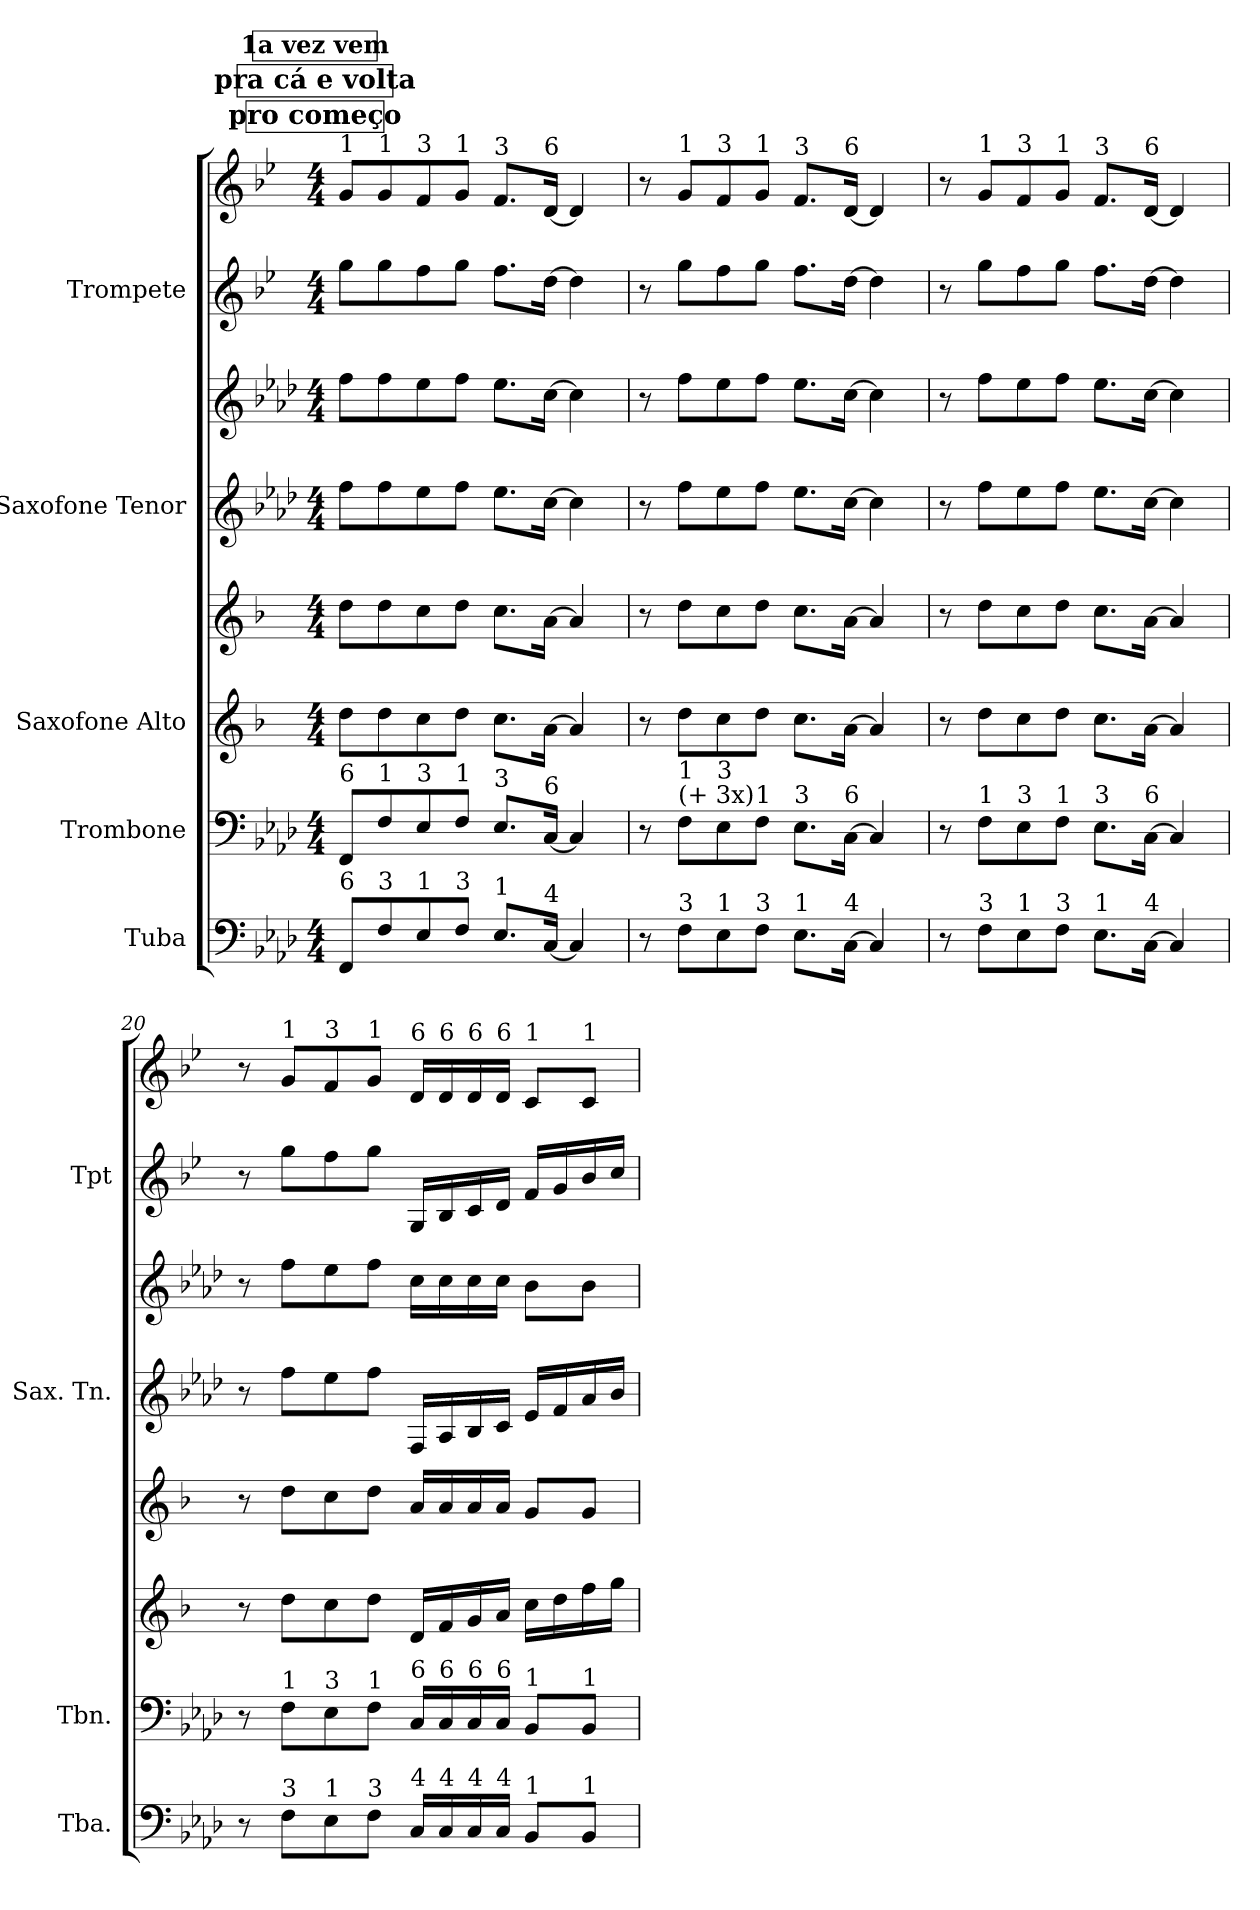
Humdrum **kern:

**kern	**kern	**kern	**kern	**kern	**kern	**kern	**kern
*part5	*part4	*part3	*part3	*part2	*part2	*part1	*part1
*staff8	*staff7	*staff6	*staff5	*staff4	*staff3	*staff2	*staff1
*I"Tuba	*I"Trombone	*I"Saxofone Alto	*	*I"Saxofone Tenor	*	*I"Trompete	*
*I'Tba.	*I'Tbn.	*	*	*I'Sax. Tn.	*	*I'Tpt	*
!!LO:PB:g=z
*clefF4	*clefF4	*clefG2	*clefG2	*clefG2	*clefG2	*clefG2	*clefG2
*	*	*ITrd5c9	*ITrd5c9	*ITrd8c14	*ITrd8c14	*ITrd1c2	*ITrd1c2
*k[b-e-a-d-]	*k[b-e-a-d-]	*k[b-e-a-d-]	*k[b-e-a-d-]	*k[b-e-a-d-]	*k[b-e-a-d-]	*k[b-e-a-d-]	*k[b-e-a-d-]
*M4/4	*M4/4	*M4/4	*M4/4	*M4/4	*M4/4	*M4/4	*M4/4
!!LO:REH:place=s1:b:t=pro começo
!!LO:REH:place=s1:b:t=pra cá e volta
!!LO:REH:place=s1:a:B:fs=14:t=1a vez vem
=17	=17	=17	=17	=17	=17	=17	=17
!	!	!	!	!	!	!	!LO:TX:a:t=1
!	!LO:TX:a:t=6	!	!	!	!	!	!
!LO:TX:a:t=6	!	!	!	!	!	!	!
8FF/L	8FF/L	8f\L	8f\L	8f\L	8f\L	8ff\L	8f/L
!	!	!	!	!	!	!	!LO:TX:a:t=1
!	!LO:TX:a:t=1	!	!	!	!	!	!
!LO:TX:a:t=3	!	!	!	!	!	!	!
8F/	8F/	8f\	8f\	8f\	8f\	8ff\	8f/
!	!	!	!	!	!	!	!LO:TX:a:t=3
!	!LO:TX:a:t=3	!	!	!	!	!	!
!LO:TX:a:t=1	!	!	!	!	!	!	!
8E-/	8E-/	8e-\	8e-\	8e-\	8e-\	8ee-\	8e-/
!	!	!	!	!	!	!	!LO:TX:a:t=1
!	!LO:TX:a:t=1	!	!	!	!	!	!
!LO:TX:a:t=3	!	!	!	!	!	!	!
8F/J	8F/J	8f\J	8f\J	8f\J	8f\J	8ff\J	8f/J
!	!	!	!	!	!	!	!LO:TX:a:t=3
!	!LO:TX:a:t=3	!	!	!	!	!	!
!LO:TX:a:t=1	!	!	!	!	!	!	!
8.E-/L	8.E-/L	8.e-\L	8.e-\L	8.e-\L	8.e-\L	8.ee-\L	8.e-/L
!	!	!	!	!	!	!	!LO:TX:a:t=6
!	!LO:TX:a:t=6	!	!	!	!	!	!
!LO:TX:a:t=4	!	!	!	!	!	!	!
[16C/Jk	[16C/Jk	[16c\Jk	[16c\Jk	[16c\Jk	[16c\Jk	[16cc\Jk	[16c/Jk
4C/]	4C/]	4c/]	4c/]	4c\]	4c\]	4cc\]	4c/]
=18	=18	=18	=18	=18	=18	=18	=18
8r	8r	8r	8r	8r	8r	8r	8r
!	!	!	!	!	!	!	!LO:TX:a:t=1
!	!LO:TX:a:t=(+ 3x)	!	!	!	!	!	!
!	!LO:TX:a:t=1	!	!	!	!	!	!
!LO:TX:a:t=3	!	!	!	!	!	!	!
8F\L	8F\L	8f\L	8f\L	8f\L	8f\L	8ff\L	8f/L
!	!	!	!	!	!	!	!LO:TX:a:t=3
!	!LO:TX:a:t=3	!	!	!	!	!	!
!LO:TX:a:t=1	!	!	!	!	!	!	!
8E-\	8E-\	8e-\	8e-\	8e-\	8e-\	8ee-\	8e-/
!	!	!	!	!	!	!	!LO:TX:a:t=1
!	!LO:TX:a:t=1	!	!	!	!	!	!
!LO:TX:a:t=3	!	!	!	!	!	!	!
8F\J	8F\J	8f\J	8f\J	8f\J	8f\J	8ff\J	8f/J
!	!	!	!	!	!	!	!LO:TX:a:t=3
!	!LO:TX:a:t=3	!	!	!	!	!	!
!LO:TX:a:t=1	!	!	!	!	!	!	!
8.E-\L	8.E-\L	8.e-\L	8.e-\L	8.e-\L	8.e-\L	8.ee-\L	8.e-/L
!	!	!	!	!	!	!	!LO:TX:a:t=6
!	!LO:TX:a:t=6	!	!	!	!	!	!
!LO:TX:a:t=4	!	!	!	!	!	!	!
[16C\Jk	[16C\Jk	[16c\Jk	[16c\Jk	[16c\Jk	[16c\Jk	[16cc\Jk	[16c/Jk
4C/]	4C/]	4c/]	4c/]	4c\]	4c\]	4cc\]	4c/]
=19	=19	=19	=19	=19	=19	=19	=19
8r	8r	8r	8r	8r	8r	8r	8r
!	!	!	!	!	!	!	!LO:TX:a:t=1
!	!LO:TX:a:t=1	!	!	!	!	!	!
!LO:TX:a:t=3	!	!	!	!	!	!	!
8F\L	8F\L	8f\L	8f\L	8f\L	8f\L	8ff\L	8f/L
!	!	!	!	!	!	!	!LO:TX:a:t=3
!	!LO:TX:a:t=3	!	!	!	!	!	!
!LO:TX:a:t=1	!	!	!	!	!	!	!
8E-\	8E-\	8e-\	8e-\	8e-\	8e-\	8ee-\	8e-/
!	!	!	!	!	!	!	!LO:TX:a:t=1
!	!LO:TX:a:t=1	!	!	!	!	!	!
!LO:TX:a:t=3	!	!	!	!	!	!	!
8F\J	8F\J	8f\J	8f\J	8f\J	8f\J	8ff\J	8f/J
!	!	!	!	!	!	!	!LO:TX:a:t=3
!	!LO:TX:a:t=3	!	!	!	!	!	!
!LO:TX:a:t=1	!	!	!	!	!	!	!
8.E-\L	8.E-\L	8.e-\L	8.e-\L	8.e-\L	8.e-\L	8.ee-\L	8.e-/L
!	!	!	!	!	!	!	!LO:TX:a:t=6
!	!LO:TX:a:t=6	!	!	!	!	!	!
!LO:TX:a:t=4	!	!	!	!	!	!	!
[16C\Jk	[16C\Jk	[16c\Jk	[16c\Jk	[16c\Jk	[16c\Jk	[16cc\Jk	[16c/Jk
4C/]	4C/]	4c/]	4c/]	4c\]	4c\]	4cc\]	4c/]
=20	=20	=20	=20	=20	=20	=20	=20
8r	8r	8r	8r	8r	8r	8r	8r
!	!	!	!	!	!	!	!LO:TX:a:t=1
!	!LO:TX:a:t=1	!	!	!	!	!	!
!LO:TX:a:t=3	!	!	!	!	!	!	!
8F\L	8F\L	8f\L	8f\L	8f\L	8f\L	8ff\L	8f/L
!	!	!	!	!	!	!	!LO:TX:a:t=3
!	!LO:TX:a:t=3	!	!	!	!	!	!
!LO:TX:a:t=1	!	!	!	!	!	!	!
8E-\	8E-\	8e-\	8e-\	8e-\	8e-\	8ee-\	8e-/
!	!	!	!	!	!	!	!LO:TX:a:t=1
!	!LO:TX:a:t=1	!	!	!	!	!	!
!LO:TX:a:t=3	!	!	!	!	!	!	!
8F\J	8F\J	8f\J	8f\J	8f\J	8f\J	8ff\J	8f/J
!	!	!	!	!	!	!	!LO:TX:a:t=6
!	!LO:TX:a:t=6	!	!	!	!	!	!
!LO:TX:a:t=4	!	!	!	!	!	!	!
16C/LL	16C/LL	16F/LL	16c/LL	16FF/LL	16c\LL	16F/LL	16c/LL
!	!	!	!	!	!	!	!LO:TX:a:t=6
!	!LO:TX:a:t=6	!	!	!	!	!	!
!LO:TX:a:t=4	!	!	!	!	!	!	!
16C/	16C/	16A-/	16c/	16AA-/	16c\	16A-/	16c/
!	!	!	!	!	!	!	!LO:TX:a:t=6
!	!LO:TX:a:t=6	!	!	!	!	!	!
!LO:TX:a:t=4	!	!	!	!	!	!	!
16C/	16C/	16B-/	16c/	16BB-/	16c\	16B-/	16c/
!	!	!	!	!	!	!	!LO:TX:a:t=6
!	!LO:TX:a:t=6	!	!	!	!	!	!
!LO:TX:a:t=4	!	!	!	!	!	!	!
16C/JJ	16C/JJ	16c/JJ	16c/JJ	16C/JJ	16c\JJ	16c/JJ	16c/JJ
!	!	!	!	!	!	!	!LO:TX:a:t=1
!	!LO:TX:a:t=1	!	!	!	!	!	!
!LO:TX:a:t=1	!	!	!	!	!	!	!
8BB-/L	8BB-/L	16e-\LL	8B-/L	16E-/LL	8B-\L	16e-/LL	8B-/L
.	.	16f\	.	16F/	.	16f/	.
!	!	!	!	!	!	!	!LO:TX:a:t=1
!	!LO:TX:a:t=1	!	!	!	!	!	!
!LO:TX:a:t=1	!	!	!	!	!	!	!
8BB-/J	8BB-/J	16a-\	8B-/J	16A-/	8B-\J	16a-/	8B-/J
.	.	16b-\JJ	.	16B-/JJ	.	16b-/JJ	.
=	=	=	=	=	=	=	=
*-	*-	*-	*-	*-	*-	*-	*-
